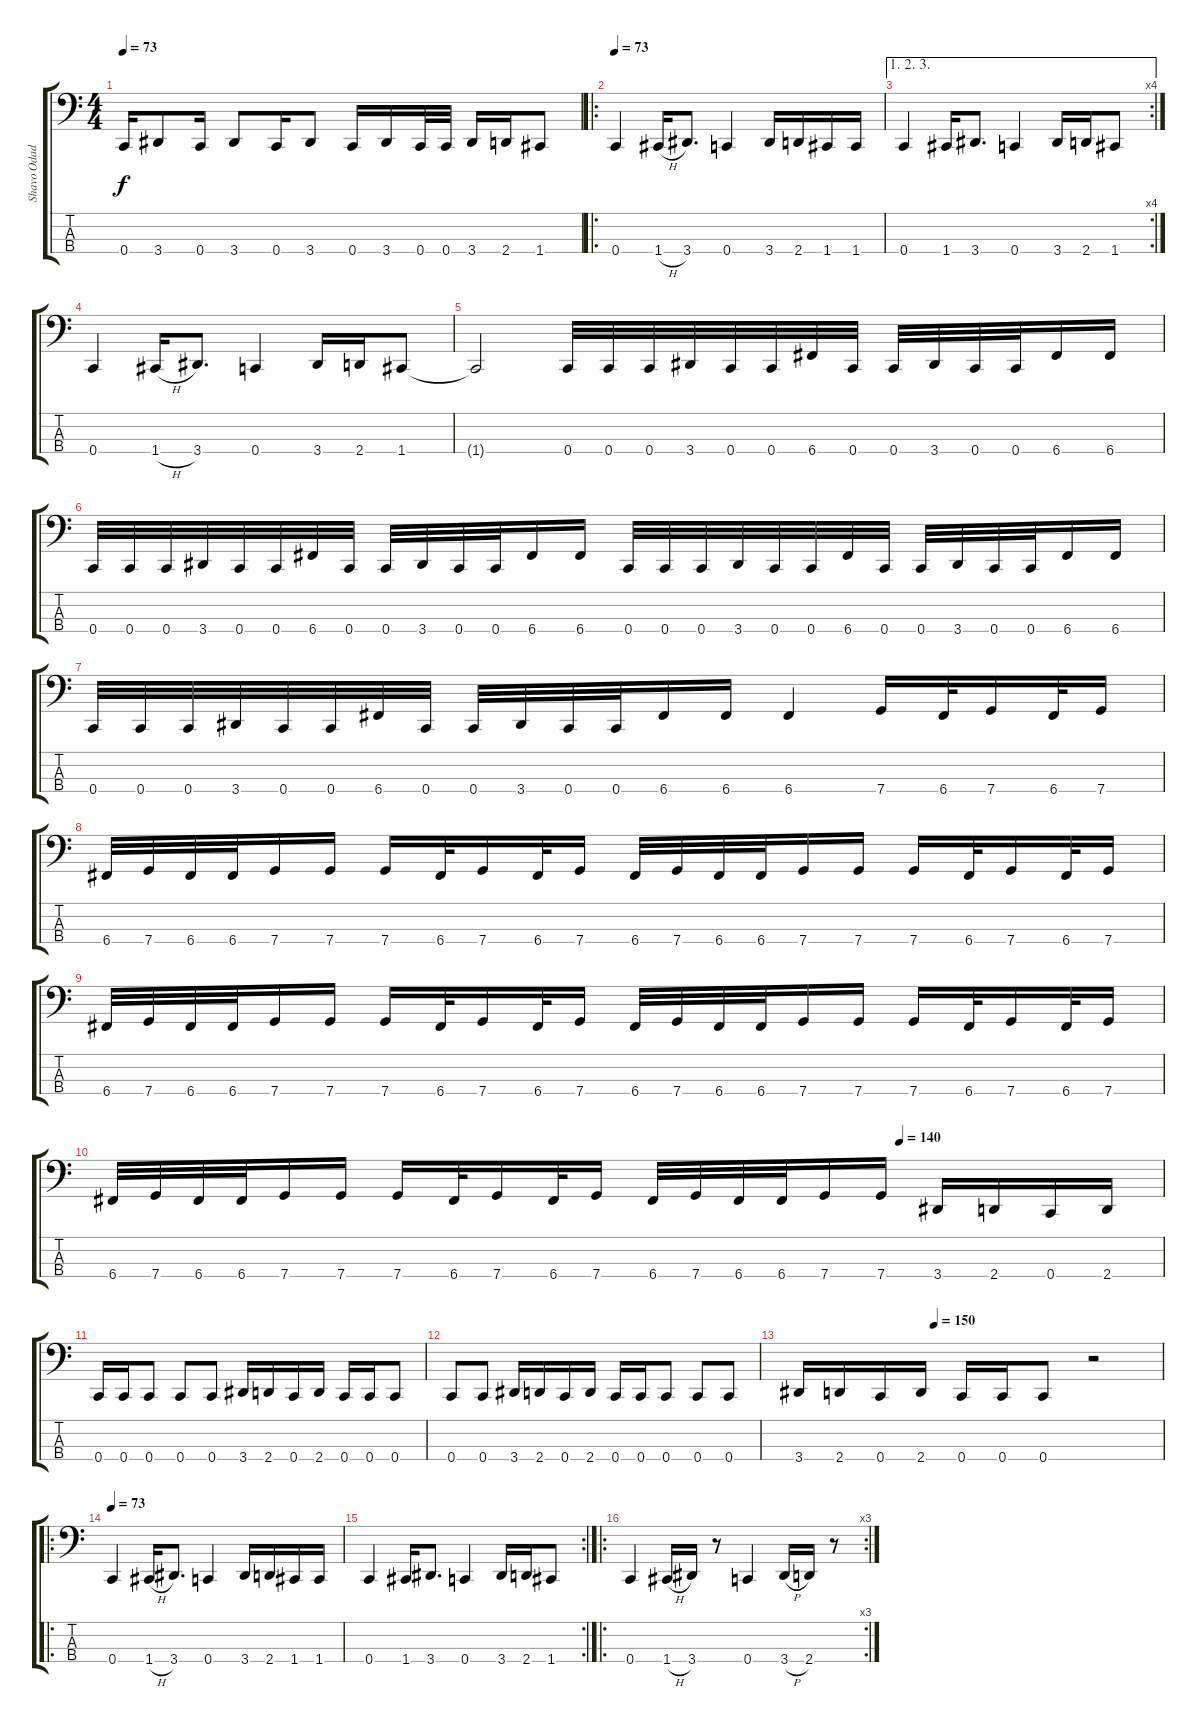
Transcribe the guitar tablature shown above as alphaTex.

\track ("Shavo Odadjian (Bass)" "Shavo Odad") {instrument electricbassfinger}
\staff {score tabs}
\tuning (F2 C2 G1 C1) {hide}
\ts (4 4)
\tempo 73
\clef f4
\ks c
0.4.16{dy f} 3.4.8 0.4.16 3.4.8 0.4.16 3.4.8 0.4.16 3.4.16 0.4.32 0.4.32 3.4.16 2.4.16 1.4.8 |
\ro
\tempo 73
0.4.4 1.4{h}.16 3.4.8{d} 0.4.4 3.4.16 2.4.16 1.4.16 1.4.16 |
\ae (1 2 3)
\rc 4
0.4.4 1.4.16 3.4.8{d} 0.4.4 3.4.16 2.4.16 1.4.8 |
0.4.4 1.4{h}.16 3.4.8{d} 0.4.4 3.4.16 2.4.16 1.4.8 |
1.4{t}.2 0.4.32 0.4.32 0.4.32 3.4.32 0.4.32 0.4.32 6.4.32 0.4.32 0.4.32 3.4.32 0.4.32 0.4.32 6.4.16 6.4.16 |
0.4.32 0.4.32 0.4.32 3.4.32 0.4.32 0.4.32 6.4.32 0.4.32 0.4.32 3.4.32 0.4.32 0.4.32 6.4.16 6.4.16 0.4.32 0.4.32 0.4.32 3.4.32 0.4.32 0.4.32 6.4.32 0.4.32 0.4.32 3.4.32 0.4.32 0.4.32 6.4.16 6.4.16 |
0.4.32 0.4.32 0.4.32 3.4.32 0.4.32 0.4.32 6.4.32 0.4.32 0.4.32 3.4.32 0.4.32 0.4.32 6.4.16 6.4.16 6.4.4 7.4.16 6.4.32 7.4.16 6.4.32 7.4.16 |
6.4.32 7.4.32 6.4.32 6.4.32 7.4.16 7.4.16 7.4.16 6.4.32 7.4.16 6.4.32 7.4.16 6.4.32 7.4.32 6.4.32 6.4.32 7.4.16 7.4.16 7.4.16 6.4.32 7.4.16 6.4.32 7.4.16 |
6.4.32 7.4.32 6.4.32 6.4.32 7.4.16 7.4.16 7.4.16 6.4.32 7.4.16 6.4.32 7.4.16 6.4.32 7.4.32 6.4.32 6.4.32 7.4.16 7.4.16 7.4.16 6.4.32 7.4.16 6.4.32 7.4.16 |
\tempo (140 0.75)
6.4.32 7.4.32 6.4.32 6.4.32 7.4.16 7.4.16 7.4.16 6.4.32 7.4.16 6.4.32 7.4.16 6.4.32 7.4.32 6.4.32 6.4.32 7.4.16 7.4.16 3.4.16 2.4.16 0.4.16 2.4.16 |
0.4.16 0.4.16 0.4.8 0.4.8 0.4.8 3.4.16 2.4.16 0.4.16 2.4.16 0.4.16 0.4.16 0.4.8 |
0.4.8 0.4.8 3.4.16 2.4.16 0.4.16 2.4.16 0.4.16 0.4.16 0.4.8 0.4.8 0.4.8 |
\tempo (150 0.375)
3.4.16 2.4.16 0.4.16 2.4.16 0.4.16 0.4.16 0.4.8 r.2 |
\ro
\tempo 73
0.4.4 1.4{h}.16 3.4.8{d} 0.4.4 3.4.16 2.4.16 1.4.16 1.4.16 |
\rc 2
0.4.4 1.4.16 3.4.8{d} 0.4.4 3.4.16 2.4.16 1.4.8 |
\ro
\rc 3
0.4.4 1.4{h}.16 3.4.16 r.8 0.4.4 3.4{h}.16 2.4.16 r.8
